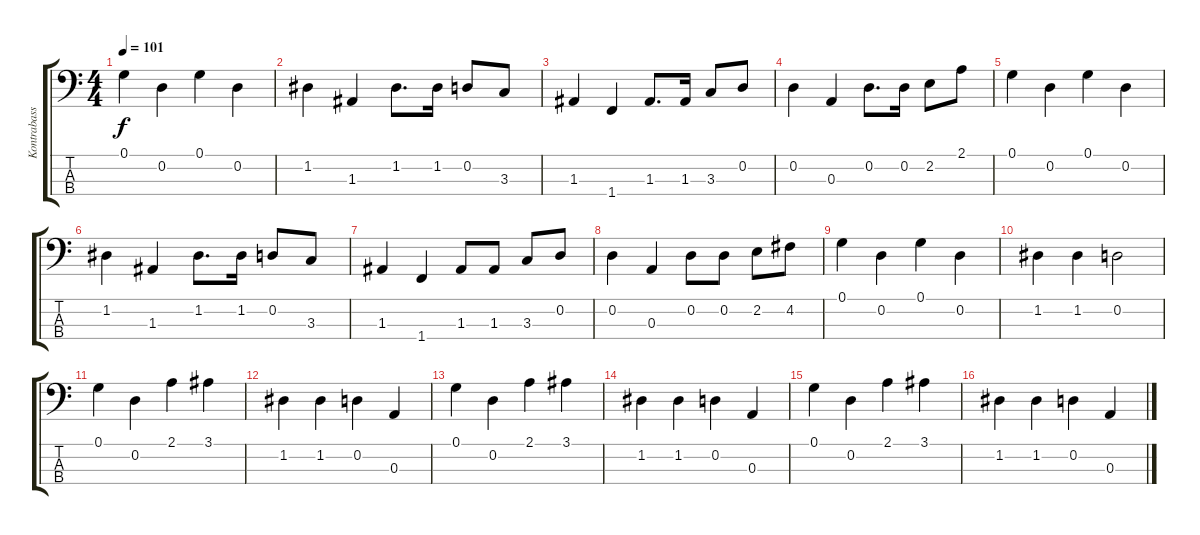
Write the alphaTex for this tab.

\track ("Kontrabass" "Kontrabass") {instrument fretlessbass}
\staff {score tabs}
\tuning (G2 D2 A1 E1) {hide}
\ts (4 4)
\tempo 101
\clef f4
\ks c
0.1.4{dy f} 0.2.4 0.1.4 0.2.4 |
1.2.4 1.3.4 1.2.8{d} 1.2.16 0.2.8 3.3.8 |
1.3.4 1.4.4 1.3.8{d} 1.3.16 3.3.8 0.2.8 |
0.2.4 0.3.4 0.2.8{d} 0.2.16 2.2.8 2.1.8 |
0.1.4 0.2.4 0.1.4 0.2.4 |
1.2.4 1.3.4 1.2.8{d} 1.2.16 0.2.8 3.3.8 |
1.3.4 1.4.4 1.3.8 1.3.8 3.3.8 0.2.8 |
0.2.4 0.3.4 0.2.8 0.2.8 2.2.8 4.2.8 |
0.1.4 0.2.4 0.1.4 0.2.4 |
1.2.4 1.2.4 0.2.2 |
0.1.4 0.2.4 2.1.4 3.1.4 |
1.2.4 1.2.4 0.2.4 0.3.4 |
0.1.4 0.2.4 2.1.4 3.1.4 |
1.2.4 1.2.4 0.2.4 0.3.4 |
0.1.4 0.2.4 2.1.4 3.1.4 |
1.2.4 1.2.4 0.2.4 0.3.4
